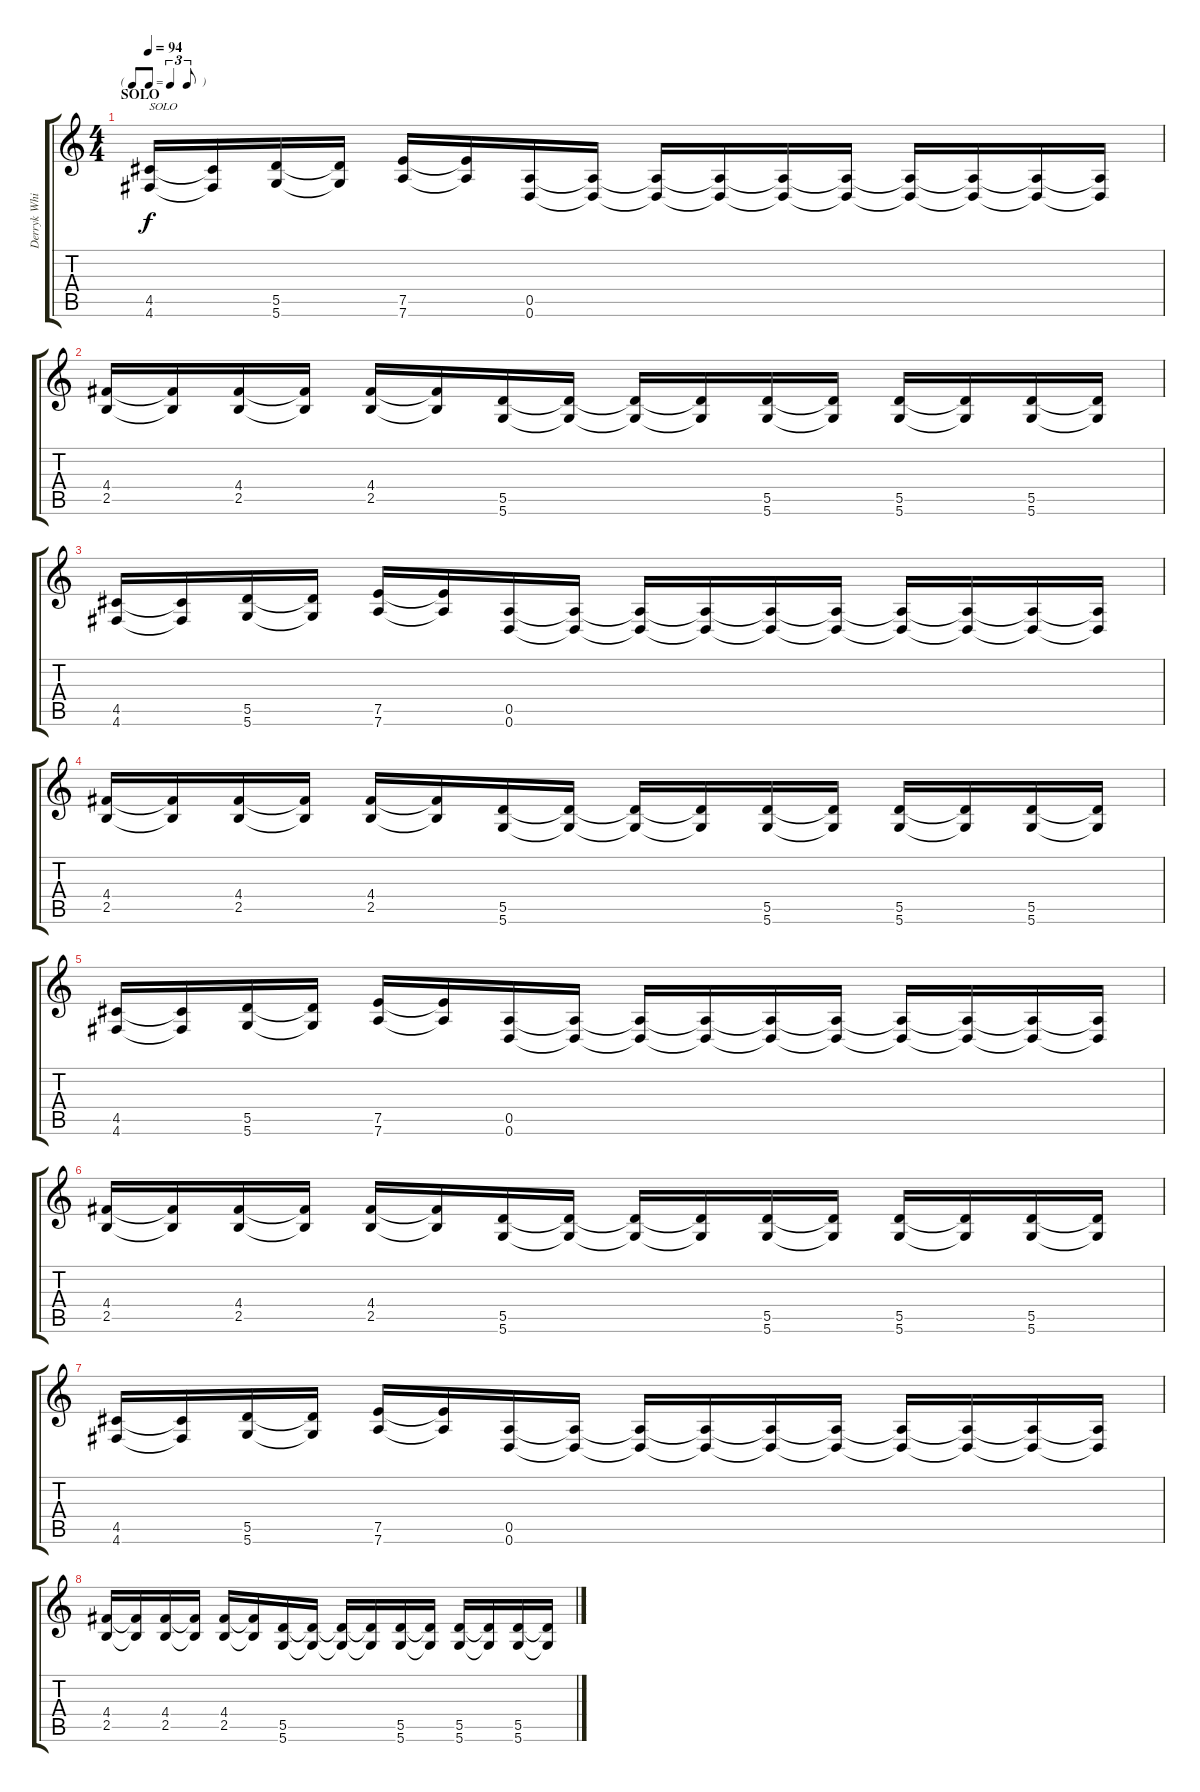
\track ("Derryk Whibley \"Bizzy D\"      (gtr 1)" "Derryk Whi") {instrument distortionguitar}
\staff {score tabs}
\tuning (E4 B3 G3 D3 A2 D2) {hide}
\ts (4 4)
\tf triplet8th
\section ("" "SOLO")
\tempo 94
\clef g2
\ks c
(4.5 4.6).16{txt "SOLO" dy f} (4.5{t} 4.6{t}).16 (5.5 5.6).16 (5.5{t} 5.6{t}).16 (7.5 7.6).16 (7.5{t} 7.6{t}).16 (0.5 0.6).16 (0.5{t} 0.6{t}).16 (0.5{t} 0.6{t}).16 (0.5{t} 0.6{t}).16 (0.5{t} 0.6{t}).16 (0.5{t} 0.6{t}).16 (0.5{t} 0.6{t}).16 (0.5{t} 0.6{t}).16 (0.5{t} 0.6{t}).16 (0.5{t} 0.6{t}).16 |
(4.4 2.5).16 (4.4{t} 2.5{t}).16 (4.4 2.5).16 (4.4{t} 2.5{t}).16 (4.4 2.5).16 (4.4{t} 2.5{t}).16 (5.5 5.6).16 (5.5{t} 5.6{t}).16 (5.5{t} 5.6{t}).16 (5.5{t} 5.6{t}).16 (5.5 5.6).16 (5.5{t} 5.6{t}).16 (5.5 5.6).16 (5.5{t} 5.6{t}).16 (5.5 5.6).16 (5.5{t} 5.6{t}).16 |
(4.5 4.6).16 (4.5{t} 4.6{t}).16 (5.5 5.6).16 (5.5{t} 5.6{t}).16 (7.5 7.6).16 (7.5{t} 7.6{t}).16 (0.5 0.6).16 (0.5{t} 0.6{t}).16 (0.5{t} 0.6{t}).16 (0.5{t} 0.6{t}).16 (0.5{t} 0.6{t}).16 (0.5{t} 0.6{t}).16 (0.5{t} 0.6{t}).16 (0.5{t} 0.6{t}).16 (0.5{t} 0.6{t}).16 (0.5{t} 0.6{t}).16 |
(4.4 2.5).16 (4.4{t} 2.5{t}).16 (4.4 2.5).16 (4.4{t} 2.5{t}).16 (4.4 2.5).16 (4.4{t} 2.5{t}).16 (5.5 5.6).16 (5.5{t} 5.6{t}).16 (5.5{t} 5.6{t}).16 (5.5{t} 5.6{t}).16 (5.5 5.6).16 (5.5{t} 5.6{t}).16 (5.5 5.6).16 (5.5{t} 5.6{t}).16 (5.5 5.6).16 (5.5{t} 5.6{t}).16 |
(4.5 4.6).16 (4.5{t} 4.6{t}).16 (5.5 5.6).16 (5.5{t} 5.6{t}).16 (7.5 7.6).16 (7.5{t} 7.6{t}).16 (0.5 0.6).16 (0.5{t} 0.6{t}).16 (0.5{t} 0.6{t}).16 (0.5{t} 0.6{t}).16 (0.5{t} 0.6{t}).16 (0.5{t} 0.6{t}).16 (0.5{t} 0.6{t}).16 (0.5{t} 0.6{t}).16 (0.5{t} 0.6{t}).16 (0.5{t} 0.6{t}).16 |
(4.4 2.5).16 (4.4{t} 2.5{t}).16 (4.4 2.5).16 (4.4{t} 2.5{t}).16 (4.4 2.5).16 (4.4{t} 2.5{t}).16 (5.5 5.6).16 (5.5{t} 5.6{t}).16 (5.5{t} 5.6{t}).16 (5.5{t} 5.6{t}).16 (5.5 5.6).16 (5.5{t} 5.6{t}).16 (5.5 5.6).16 (5.5{t} 5.6{t}).16 (5.5 5.6).16 (5.5{t} 5.6{t}).16 |
(4.5 4.6).16 (4.5{t} 4.6{t}).16 (5.5 5.6).16 (5.5{t} 5.6{t}).16 (7.5 7.6).16 (7.5{t} 7.6{t}).16 (0.5 0.6).16 (0.5{t} 0.6{t}).16 (0.5{t} 0.6{t}).16 (0.5{t} 0.6{t}).16 (0.5{t} 0.6{t}).16 (0.5{t} 0.6{t}).16 (0.5{t} 0.6{t}).16 (0.5{t} 0.6{t}).16 (0.5{t} 0.6{t}).16 (0.5{t} 0.6{t}).16 |
(4.4 2.5).16 (4.4{t} 2.5{t}).16 (4.4 2.5).16 (4.4{t} 2.5{t}).16 (4.4 2.5).16 (4.4{t} 2.5{t}).16 (5.5 5.6).16 (5.5{t} 5.6{t}).16 (5.5{t} 5.6{t}).16 (5.5{t} 5.6{t}).16 (5.5 5.6).16 (5.5{t} 5.6{t}).16 (5.5 5.6).16 (5.5{t} 5.6{t}).16 (5.5 5.6).16 (5.5{t} 5.6{t}).16
